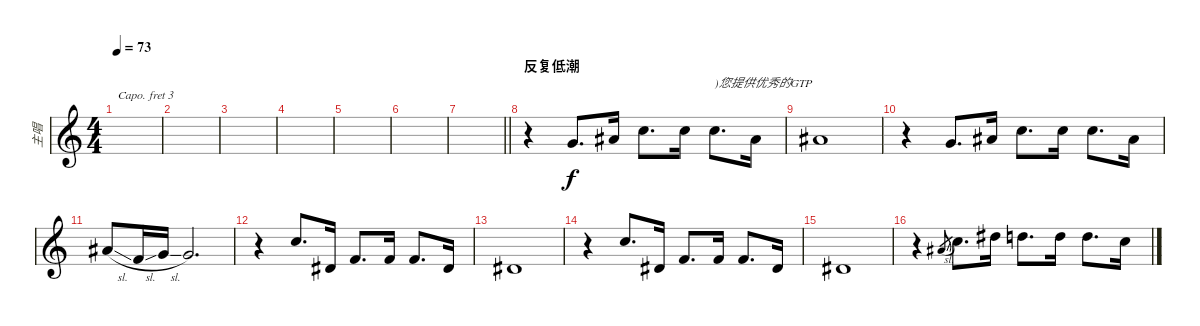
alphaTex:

\track ("主唱" "主唱") {instrument acousticguitarsteel}
\staff {score}
\capo 3
\tuning (E4 B3 G3 D3 A2 E2) {hide}
\ts (4 4)
\tempo 73
\clef g2
\ks c
|
|
|
|
|
|
\barLineRight lightlight
|
\section ("" "反复低潮")
r.4 2.4.8{d} 0.3.16 2.3.8{d} 2.3.16 2.3.8{d txt ")您提供优秀的GTP"} 0.3.16 |
0.3.1 |
r.4 2.4.8{d} 0.3.16 2.3.8{d} 2.3.16 2.3.8{d} 0.3.16 |
5.4{sl}.8 0.4{sl}.16 2.4{sl}.16 2.4.2{d} |
r.4 2.3.8{d} 3.5.16 0.4.8{d} 0.4.16 0.4.8{d} 3.5.16 |
3.5.1 |
r.4 2.3.8{d} 3.5.16 0.4.8{d} 0.4.16 0.4.8{d} 3.5.16 |
3.5.1 |
r.4 0.3{sl}.8{gr} 2.3.8{d} 1.2.16 0.2.8{d} 0.2.16 0.2.8{d} 2.3.16
